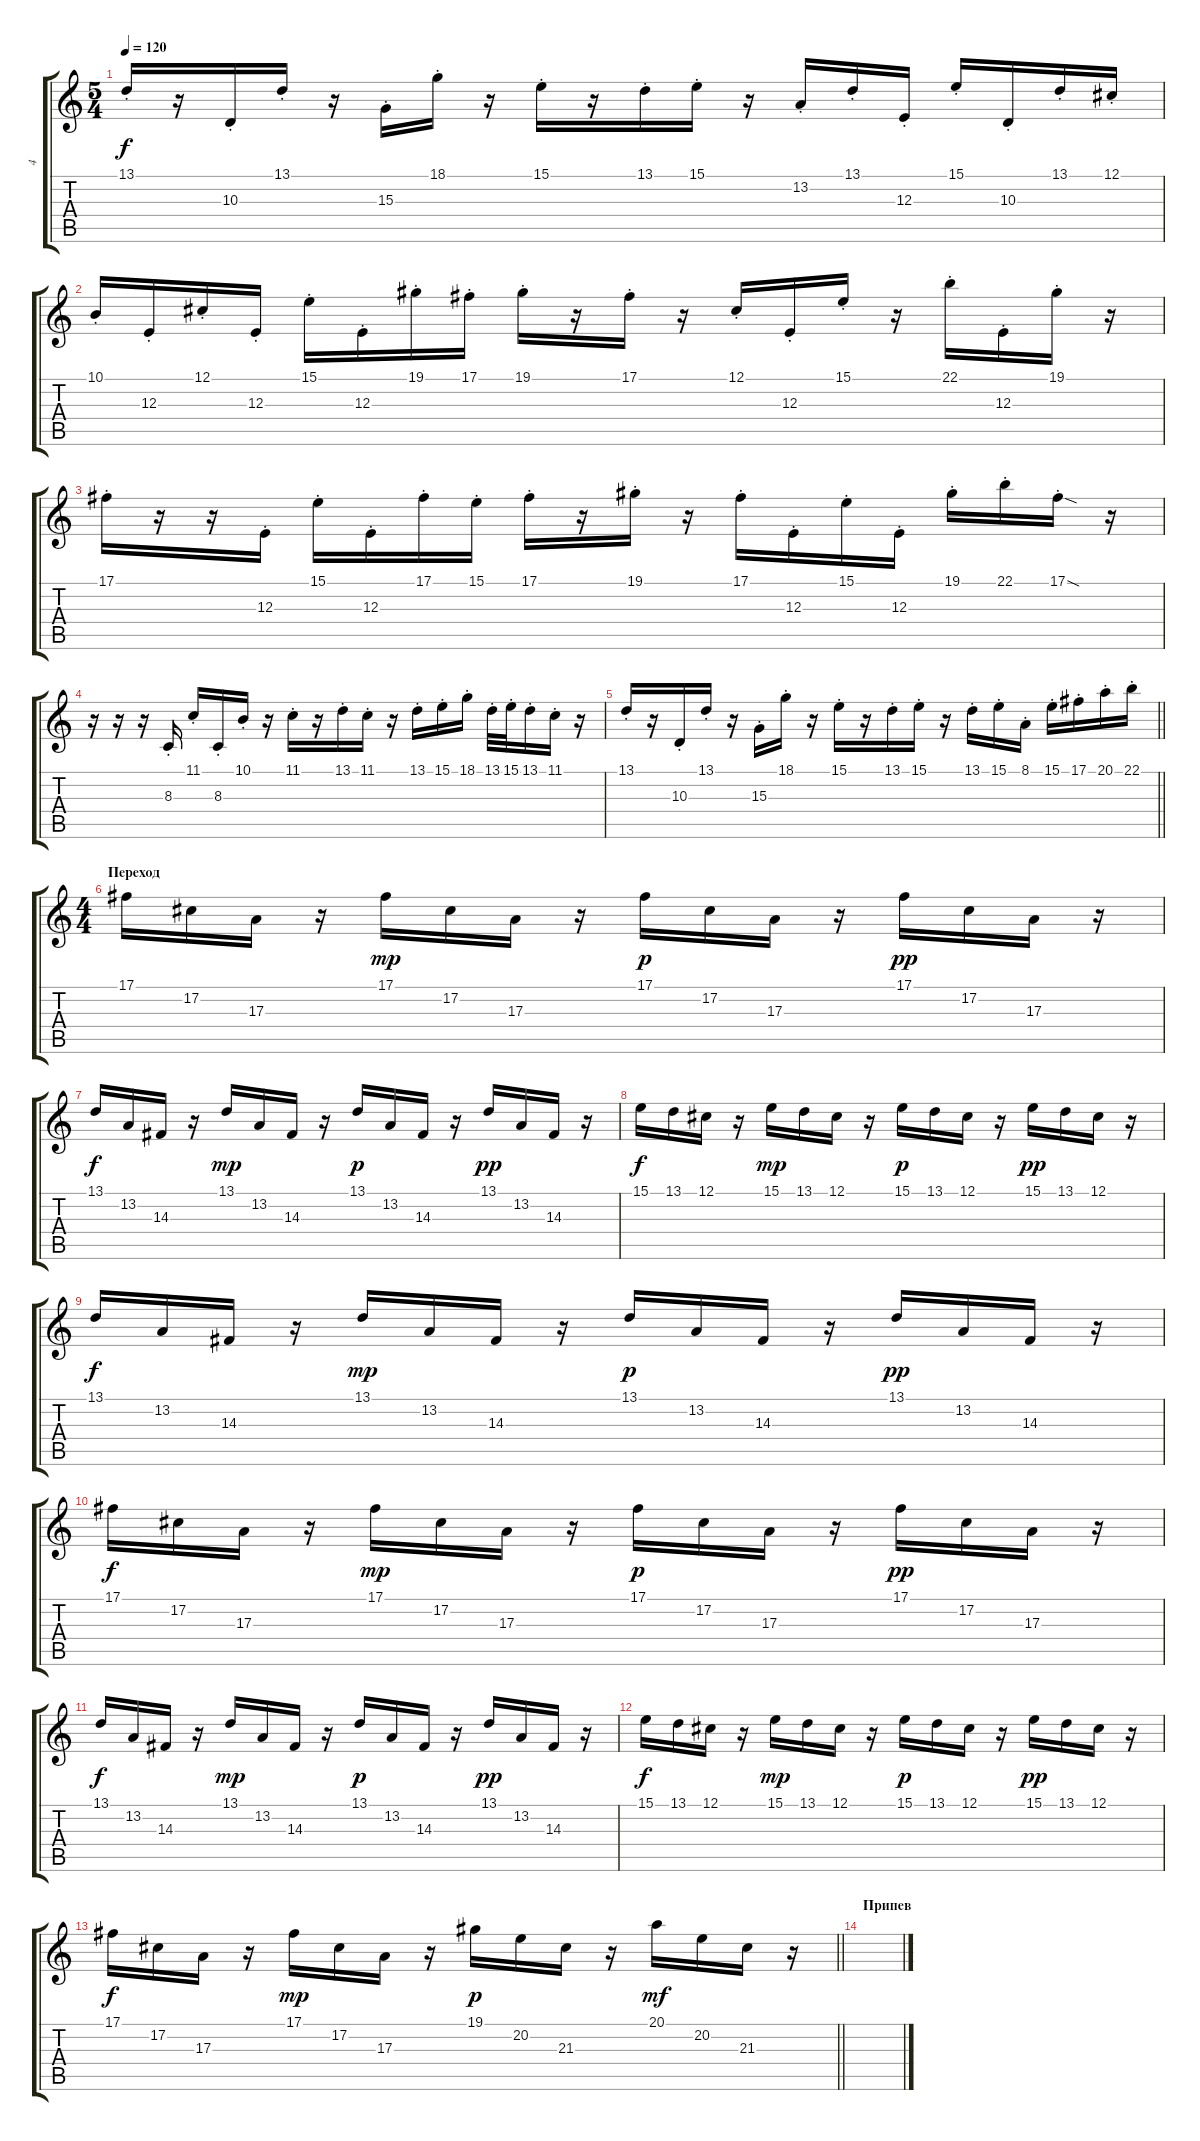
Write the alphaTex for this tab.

\track ("4" "4") {instrument electricpiano1 bank 8}
\staff {score tabs}
\tuning (Db4 Ab3 E3 B2 Gb2 Db2) {hide}
\ts (5 4)
\tempo 120
\clef g2
\ks c
13.1{st}.16{dy f} r.16 10.3{st}.16 13.1{st}.16 r.16 15.3{st}.16 18.1{st}.16 r.16 15.1{st}.16 r.16 13.1{st}.16 15.1{st}.16 r.16 13.2{st}.16 13.1{st}.16 12.3{st}.16 15.1{st}.16 10.3{st}.16 13.1{st}.16 12.1{st}.16 |
10.1{st}.16 12.3{st}.16 12.1{st}.16 12.3{st}.16 15.1{st}.16 12.3{st}.16 19.1{st}.16 17.1{st}.16 19.1{st}.16 r.16 17.1{st}.16 r.16 12.1{st}.16 12.3{st}.16 15.1{st}.16 r.16 22.1{st}.16 12.3{st}.16 19.1{st}.16 r.16 |
17.1{st}.16 r.16 r.16 12.3{st}.16 15.1{st}.16 12.3{st}.16 17.1{st}.16 15.1{st}.16 17.1{st}.16 r.16 19.1{st}.16 r.16 17.1{st}.16 12.3{st}.16 15.1{st}.16 12.3{st}.16 19.1{st}.16 22.1{st}.16 17.1{sod st}.16 r.16 |
r.16 r.16 r.16 8.3{st}.16 11.1{st}.16 8.3{st}.16 10.1{st}.16 r.16 11.1{st}.16 r.16 13.1{st}.16 11.1{st}.16 r.16 13.1{st}.16 15.1{st}.16 18.1{st}.16 13.1{st}.32 15.1{st}.32 13.1{st}.16 11.1{st}.16 r.16 |
\barLineRight lightlight
13.1{st}.16 r.16 10.3{st}.16 13.1{st}.16 r.16 15.3{st}.16 18.1{st}.16 r.16 15.1{st}.16 r.16 13.1{st}.16 15.1{st}.16 r.16 13.1{st}.16 15.1{st}.16 8.1{st}.16 15.1{st}.16 17.1{st}.16 20.1{st}.16 22.1{st}.16 |
\ts (4 4)
\section ("" "Переход")
17.1.16 17.2.16 17.3.16 r.16 17.1.16{dy mp} 17.2.16 17.3.16 r.16 17.1.16{dy p} 17.2.16 17.3.16 r.16 17.1.16{dy pp} 17.2.16 17.3.16 r.16 |
13.1.16{dy f} 13.2.16 14.3.16 r.16 13.1.16{dy mp} 13.2.16 14.3.16 r.16 13.1.16{dy p} 13.2.16 14.3.16 r.16 13.1.16{dy pp} 13.2.16 14.3.16 r.16 |
15.1.16{dy f} 13.1.16 12.1.16 r.16 15.1.16{dy mp} 13.1.16 12.1.16 r.16 15.1.16{dy p} 13.1.16 12.1.16 r.16 15.1.16{dy pp} 13.1.16 12.1.16 r.16 |
13.1.16{dy f} 13.2.16 14.3.16 r.16 13.1.16{dy mp} 13.2.16 14.3.16 r.16 13.1.16{dy p} 13.2.16 14.3.16 r.16 13.1.16{dy pp} 13.2.16 14.3.16 r.16 |
17.1.16{dy f} 17.2.16 17.3.16 r.16 17.1.16{dy mp} 17.2.16 17.3.16 r.16 17.1.16{dy p} 17.2.16 17.3.16 r.16 17.1.16{dy pp} 17.2.16 17.3.16 r.16 |
13.1.16{dy f} 13.2.16 14.3.16 r.16 13.1.16{dy mp} 13.2.16 14.3.16 r.16 13.1.16{dy p} 13.2.16 14.3.16 r.16 13.1.16{dy pp} 13.2.16 14.3.16 r.16 |
15.1.16{dy f} 13.1.16 12.1.16 r.16 15.1.16{dy mp} 13.1.16 12.1.16 r.16 15.1.16{dy p} 13.1.16 12.1.16 r.16 15.1.16{dy pp} 13.1.16 12.1.16 r.16 |
\barLineRight lightlight
17.1.16{dy f} 17.2.16 17.3.16 r.16 17.1.16{dy mp} 17.2.16 17.3.16 r.16 19.1.16{dy p} 20.2.16 21.3.16 r.16 20.1.16{dy mf} 20.2.16 21.3.16 r.16 |
\section ("" "Припев")
